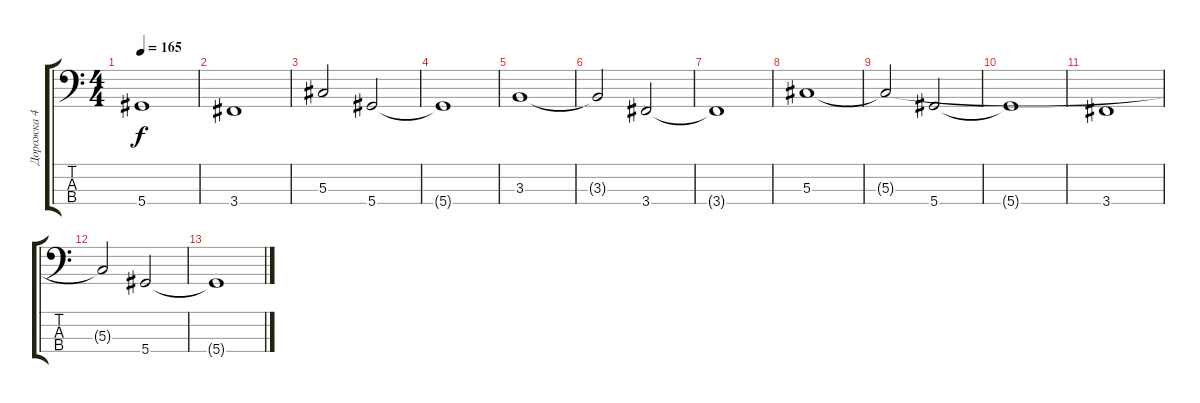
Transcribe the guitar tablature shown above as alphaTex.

\track ("Дорожка 4" "Дорожка 4") {instrument electricbassfinger}
\staff {score tabs}
\tuning (Gb2 Db2 Ab1 Eb1) {hide}
\ts (4 4)
\tempo 165
\clef f4
\ks c
5.4{t}.1{dy f} |
3.4.1 |
5.3{t}.2 5.4.2 |
5.4{t}.1 |
3.3.1 |
3.3{t}.2 3.4.2 |
3.4{t}.1 |
5.3.1 |
5.3{t}.2 5.4.2 |
5.4{t}.1 |
3.4.1 |
5.3{t}.2 5.4.2 |
5.4{t}.1
